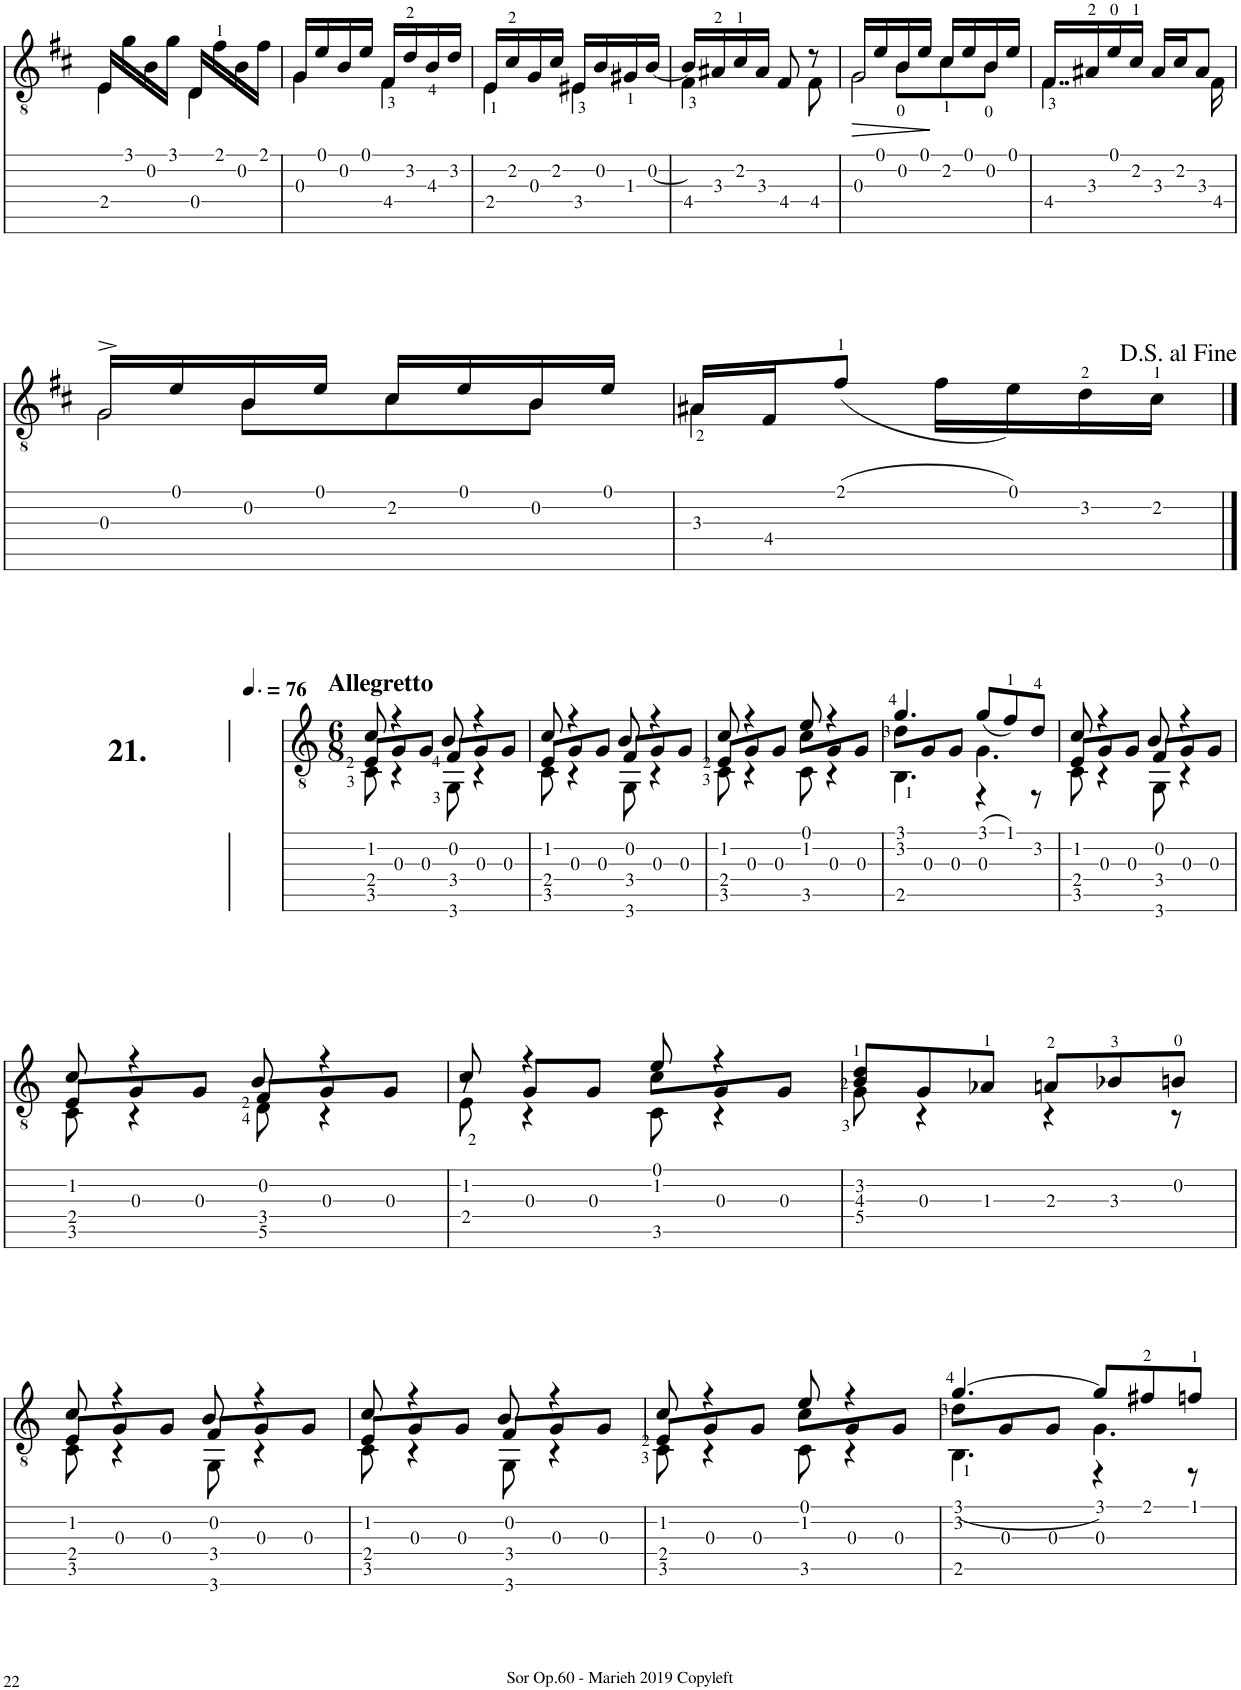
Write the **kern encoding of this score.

**kern	**kern	**dynam
*part2	*part1	*part1
*staff2	*staff1	*staff1
*I"Guitare classique (Tablature)	*I"Classical Guitar	*
!!LO:PB:g=z
*	*clefGv2	*
*k[f#c#]	*k[f#c#]	*
*M2/4	*M2/4	*
=43	=43	=43
*^	*^	*
16ELL	4r	16E/LL	4E\	.
16gJ	.	16g\	.	.
16BL	.	16B\	.	.
16gJJ	.	16g\JJ	.	.
16DLL	4r	16D/LL	4D\	.
16f#J	.	16f#>\	.	.
16BL	.	16B\	.	.
16f#JJ	.	16f#\JJ	.	.
=44	=44	=44	=44	=44
16GLL	4r	16G/LL	4G\	.
16eJ	.	16e/	.	.
16BL	.	16B/	.	.
16eJJ	.	16e/JJ	.	.
16F#<LL	4r	16F#</LL	4F#\	.
16dJ	.	16d/	.	.
16B<L	.	16B</	.	.
16dJJ	.	16d/JJ	.	.
=45	=45	=45	=45	=45
16ELL	4r	16E/LL	4E\	.
16c#J	.	16c#/	.	.
16GL	.	16G/	.	.
16c#JJ	.	16c#/JJ	.	.
16E#X<LL	4r	16E#X</LL	4E#\	.
16BJ	.	16B/	.	.
16G#X<L	.	16G#X</	.	.
[<16BJJ	.	[<16B/JJ	.	.
=46	=46	=46	=46	=46
16BLL]	4F#	16B/LL]	4F#\	.
16A#XJ	.	16A#X/	.	.
16c#L	.	16c#/	.	.
16A#JJ	.	16A#/JJ	.	.
8F#	8ryy	8F#/	8ryy	.
8r	8F#	8r	8F#\	.
=47	=47	=47	=47	=47
*	*^	*	*	*
!	!	!	!	!	!LO:HP:b
*	*	*	*	*^	*
16GLL	8ryy	2G	16G/LL	8ryy	2G\	>
16eJ	.	.	16e/	.	.	.
16B<L	8r	.	16B</	8B\L	.	.
16eJJ	.	.	16e/JJ	.	.	.
16c#<LL	8r	.	16c#</LL	8c#\	.	]
16eJ	.	.	16e/	.	.	.
16B<L	8r	.	16B</	8B\J	.	.
16eJJ	.	.	16e/JJ	.	.	.
*	*v	*v	*	*	*	*
*	*	*	*v	*v	*
=48	=48	=48	=48	=48
16F#<LL	4..F#	16F#</LL	4..F#\	.
16A#XJ	.	16A#X/	.	.
16eL	.	16e/	.	.
16c#JJ	.	16c#/JJ	.	.
16A#LL	.	16A#/LL	.	.
16c#J	.	16c#/J	.	.
8A#J	.	8A#/J	.	.
.	16F#	.	16F#\	.
!!LO:LB:g=z
=49	=49	=49	=49	=49
*	*^	*	*^	*
16GLL	8ryy	2G	16G^/LL	8ryy	2G\	.
16eJ	.	.	16e/	.	.	.
16BL	8r	.	16B/	8B\L	.	.
16eJJ	.	.	16e/JJ	.	.	.
16c#LL	8r	.	16c#/LL	8c#\	.	.
16eJ	.	.	16e/	.	.	.
16BL	8r	.	16B/	8B\J	.	.
16eJJ	.	.	16e/JJ	.	.	.
*	*v	*v	*	*	*	*
*	*	*	*v	*v	*
=50	=50	=50	=50	=50
16A#X<LL	4r	16A#X</LL	4A#\	.
16F#J	.	16F#/J	.	.
(>8f#J	.	(<8f#/J	.	.
16f#LL	4ryy	16f#\LL	4ryy	.
16eJ)	.	16e\)	.	.
16dL	.	16d\	.	.
16c#JJ	.	16c#\JJ	.	.
*v	*v	*	*	*
*	*v	*v	*
!!LO:LB:g=z
==1	==1	==1
*stria6	*	*
*k[]	*k[]	*
*M6/8	*M6/8	*
2.r	2.r	.
=2	=2	=2
2.r	2.r	.
=3	=3	=3
*M6/8	*M6/8	*
*	*MM114	*
*^	*^	*
*	*^	*	*^	*
!	!	!	!LO:TX:a:B:t=Allegretto	!	!	!
!	!	!	!LO:TX:a:B:t=21.	!	!	!
8c	8EL	8C	8c/	8E/L	8C\	.
4r	8G	4r	4r	8G/	4r	.
.	8GJ	.	.	8G/J	.	.
8B	8FL	8GG	8B/	8F/L	8GG\	.
4r	8G	4r	4r	8G/	4r	.
.	8GJ	.	.	8G/J	.	.
=4	=4	=4	=4	=4	=4	=4
8c	8EL	8C	8c/	8E/L	8C\	.
4r	8G	4r	4r	8G/	4r	.
.	8GJ	.	.	8G/J	.	.
8B	8FL	8GG	8B/	8F/L	8GG\	.
4r	8G	4r	4r	8G/	4r	.
.	8GJ	.	.	8G/J	.	.
=5	=5	=5	=5	=5	=5	=5
8c	8EL	8C	8c/	8E/L	8C\	.
4r	8G	4r	4r	8G/	4r	.
.	8GJ	.	.	8G/J	.	.
8e	8cL	8C	8e/	8c\L	8C\	.
4r	8G	4r	4r	8G/	4r	.
.	8GJ	.	.	8G/J	.	.
=6	=6	=6	=6	=6	=6	=6
4.g	8dL	4.BB	4.g/	8d\L	4.BB\	.
.	8G	.	.	8G/	.	.
.	8GJ	.	.	8G/J	.	.
(>8gL	4.G	4r	(<8g/L	4.G\	4r	.
8f)	.	.	8f/)	.	.	.
8dJ	.	8r	8d/J	.	8r	.
=7	=7	=7	=7	=7	=7	=7
8c	8EL	8C	8c/	8E/L	8C\	.
4r	8G	4r	4r	8G/	4r	.
.	8GJ	.	.	8G/J	.	.
8B	8FL	8GG	8B/	8F/L	8GG\	.
4r	8G	4r	4r	8G/	4r	.
.	8GJ	.	.	8G/J	.	.
!!LO:LB:g=z	!!	!!
=8	=8	=8	=8	=8	=8	=8
8c	8EL	8C	8c/	8E/L	8C\	.
4r	8G	4r	4r	8G/	4r	.
.	8GJ	.	.	8G/J	.	.
8B	8FL	8D	8B/	8F/L	8D\	.
4r	8G	4r	4r	8G/	4r	.
.	8GJ	.	.	8G/J	.	.
=9	=9	=9	=9	=9	=9	=9
8c	8r	8E	8c/	8r	8E\	.
4r	8GL	4r	4r	8G/L	4r	.
.	8GJ	.	.	8G/J	.	.
8e	8cL	8C	8e/	8c\L	8C\	.
4r	8G	4r	4r	8G/	4r	.
.	8GJ	.	.	8G/J	.	.
*	*v	*v	*	*	*	*
*	*	*	*v	*v	*
=10	=10	=10	=10	=10
8B\ 8d\L	8G	8B/ 8d/L	8G\	.
8G	4r	8G/	4r	.
8A-XJ	.	8A-X/J	.	.
8AnL	4r	8An/L	4r	.
8B-X	.	8B-X/	.	.
8BnJ	8r	8Bn/J	8r	.
!!LO:LB:g=z
=11	=11	=11	=11	=11
*	*^	*	*^	*
8c	8EL	8C	8c/	8E/L	8C\	.
4r	8G	4r	4r	8G/	4r	.
.	8GJ	.	.	8G/J	.	.
8B	8FL	8GG	8B/	8F/L	8GG\	.
4r	8G	4r	4r	8G/	4r	.
.	8GJ	.	.	8G/J	.	.
=12	=12	=12	=12	=12	=12	=12
8c	8EL	8C	8c/	8E/L	8C\	.
4r	8G	4r	4r	8G/	4r	.
.	8GJ	.	.	8G/J	.	.
8B	8FL	8GG	8B/	8F/L	8GG\	.
4r	8G	4r	4r	8G/	4r	.
.	8GJ	.	.	8G/J	.	.
=13	=13	=13	=13	=13	=13	=13
8c	8EL	8C	8c/	8E/L	8C\	.
4r	8G	4r	4r	8G/	4r	.
.	8GJ	.	.	8G/J	.	.
8e	8cL	8C	8e/	8c\L	8C\	.
4r	8G	4r	4r	8G/	4r	.
.	8GJ	.	.	8G/J	.	.
=14	=14	=14	=14	=14	=14	=14
[4.g	8dL	4.BB	[4.g/	8d\L	4.BB\	.
.	8G	.	.	8G/	.	.
.	8GJ	.	.	8G/J	.	.
8gL]	4.G	4r	8g/L]	4.G\	4r	.
8f#X	.	.	8f#X/	.	.	.
8fnJ	.	8r	8fn/J	.	8r	.
*v	*v	*v	*	*	*	*
*	*v	*v	*v	*
=	=	=
*-	*-	*-
